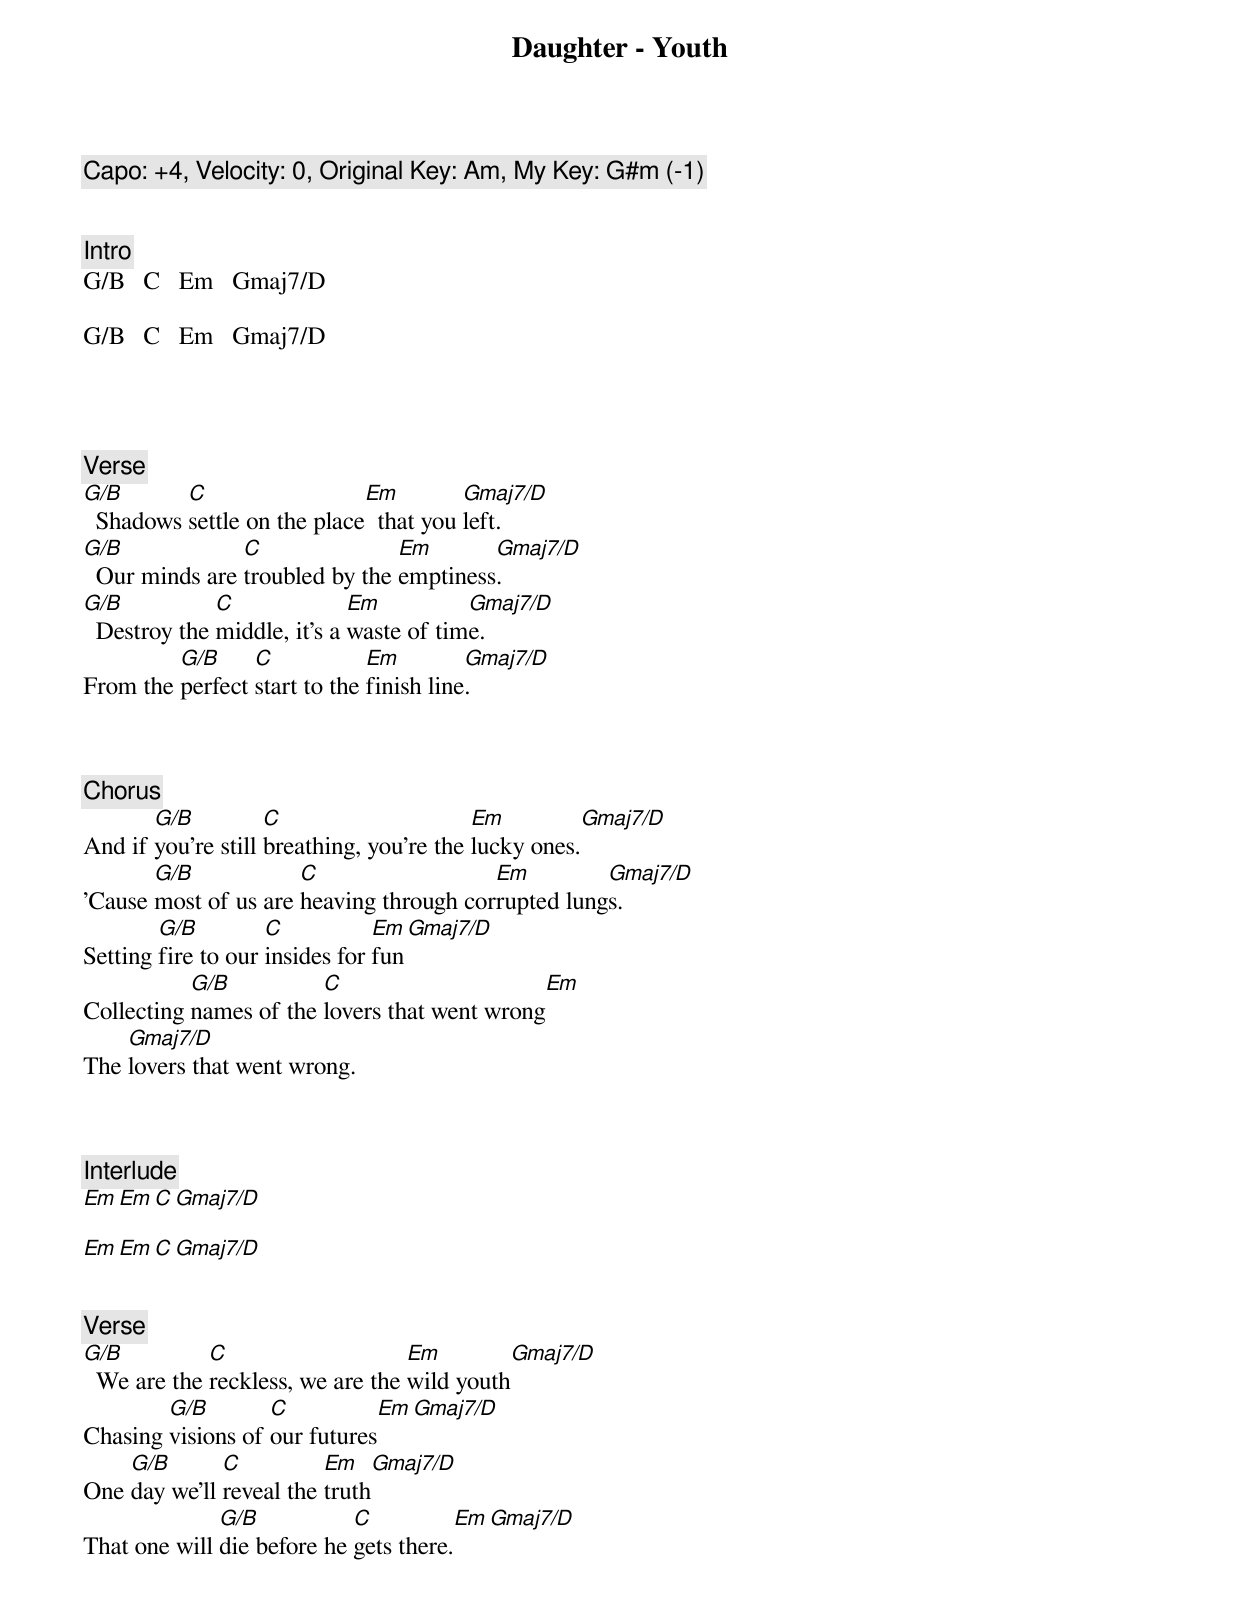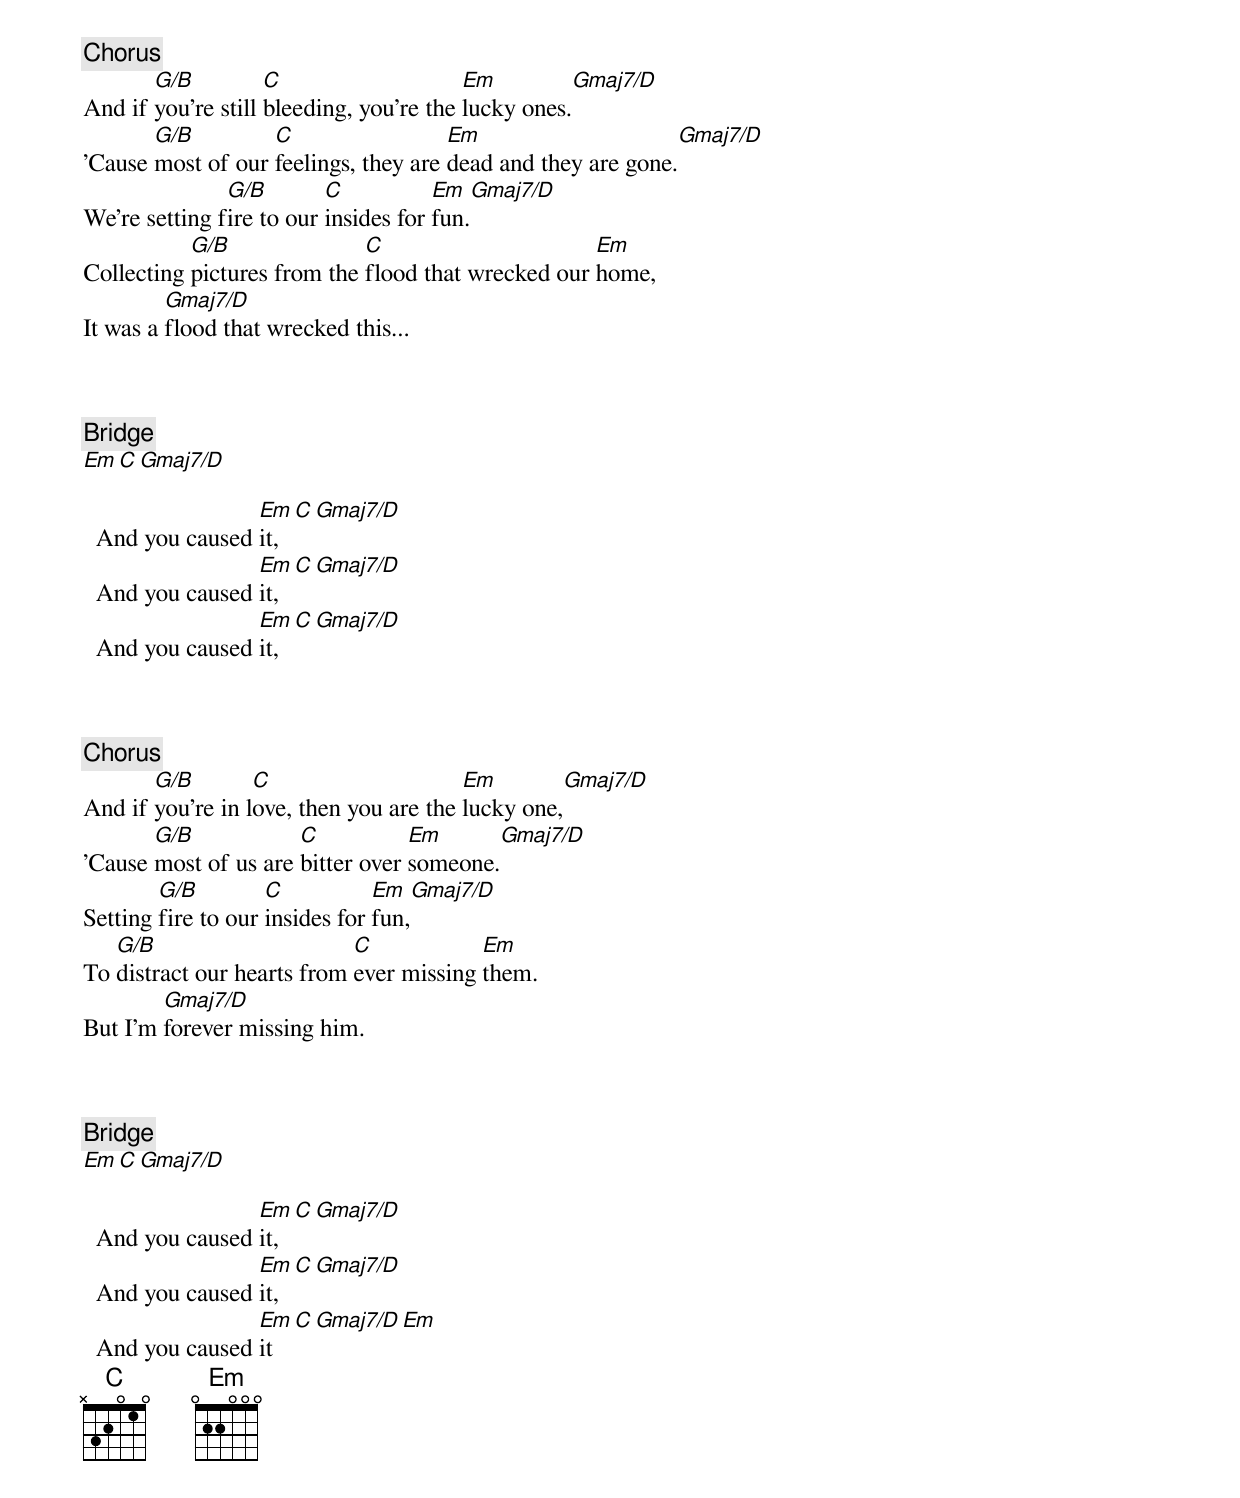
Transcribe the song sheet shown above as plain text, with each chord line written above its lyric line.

Daughter - Youth

Capo: +4, Velocity: 0, Original Key: Am, My Key: G#m (-1)


[Intro]
G/B   C   Em   Gmaj7/D

G/B   C   Em   Gmaj7/D




[Verse]
G/B       C                  Em         Gmaj7/D
  Shadows settle on the place  that you left.
G/B             C               Em       Gmaj7/D
  Our minds are troubled by the emptiness.
G/B           C              Em          Gmaj7/D
  Destroy the middle, it's a waste of time.
         G/B     C            Em         Gmaj7/D
From the perfect start to the finish line.



[Chorus]
       G/B          C                     Em         Gmaj7/D
And if you're still breathing, you're the lucky ones.
       G/B            C                  Em         Gmaj7/D
'Cause most of us are heaving through corrupted lungs.
        G/B         C           Em         Gmaj7/D
Setting fire to our insides for fun
           G/B          C                     Em
Collecting names of the lovers that went wrong
    Gmaj7/D
The lovers that went wrong.



[Interlude]
Em   Em   C     Gmaj7/D

Em   Em   C     Gmaj7/D


[Verse]
G/B          C                    Em         Gmaj7/D
  We are the reckless, we are the wild youth
        G/B        C              Em         Gmaj7/D
Chasing visions of our futures
    G/B       C          Em            Gmaj7/D
One day we'll reveal the truth
              G/B           C           Em   Gmaj7/D
That one will die before he gets there.



[Chorus]
       G/B          C                    Em         Gmaj7/D
And if you're still bleeding, you're the lucky ones.
       G/B         C                  Em                     Gmaj7/D
'Cause most of our feelings, they are dead and they are gone.
               G/B        C           Em            Gmaj7/D
We're setting fire to our insides for fun.
           G/B               C                      Em
Collecting pictures from the flood that wrecked our home,
         Gmaj7/D
It was a flood that wrecked this...



[Bridge]
Em                    C   Gmaj7/D

                 Em   C   Gmaj7/D
  And you caused it,
                 Em   C   Gmaj7/D
  And you caused it,
                 Em   C   Gmaj7/D
  And you caused it,



[Chorus]
       G/B        C                     Em        Gmaj7/D
And if you're in love, then you are the lucky one,
       G/B            C           Em          Gmaj7/D
'Cause most of us are bitter over someone.
        G/B         C           Em     Gmaj7/D
Setting fire to our insides for fun,
   G/B                      C            Em
To distract our hearts from ever missing them.
        Gmaj7/D
But I'm forever missing him.



[Bridge]
Em               C    Gmaj7/D

                 Em   C   Gmaj7/D
  And you caused it,
                 Em   C   Gmaj7/D
  And you caused it,
                 Em   C   Gmaj7/D Em
  And you caused it
